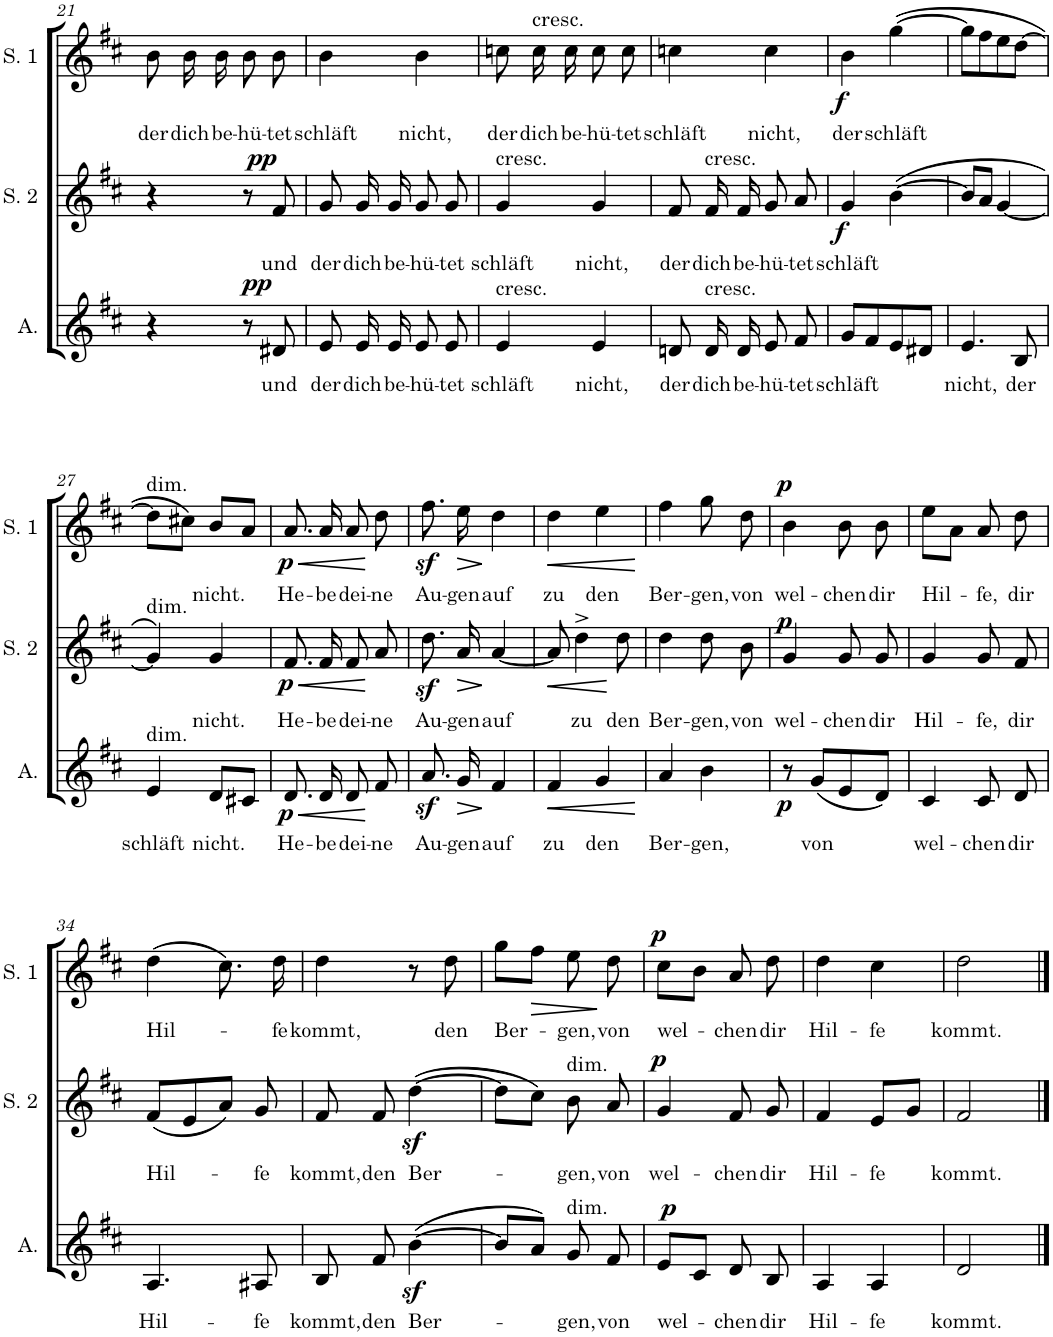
**kern	**text	**dynam	**kern	**text	**dynam	**kern	**text	**dynam
*part3	*part3	*part3	*part2	*part2	*part2	*part1	*part1	*part1
*staff3	*staff3	*staff3	*staff2	*staff2	*staff2	*staff1	*staff1	*staff1
*I"Alt	*	*	*I"Sopran 2	*	*	*I"Sopran 1	*	*
*I'A.	*	*	*I'S. 2	*	*	*I'S. 1	*	*
!!LO:PB:g=z
*clefG2	*	*	*clefG2	*	*	*clefG2	*	*
*k[f#c#]	*	*	*k[f#c#]	*	*	*k[f#c#]	*	*
*D:	*	*	*D:	*	*	*D:	*	*
*M2/4	*	*	*M2/4	*	*	*M2/4	*	*
=21	=21	=21	=21	=21	=21	=21	=21	=21
!	!	!	!	!	!	!	!LO:LY:b	!
4r	.	.	4r	.	.	8b\	der	.
!	!	!	!	!	!	!	!LO:LY:b	!
.	.	.	.	.	.	16b\	dich	.
!	!	!	!	!	!	!	!LO:LY:b	!
.	.	.	.	.	.	16b\	be-	.
!	!	!LO:DY:b	!	!	!LO:DY:b	!	!LO:LY:b	!
8r	.	pp	8r	.	pp	8b\	-hü-	.
!	!LO:LY:b	!	!	!LO:LY:b	!	!	!LO:LY:b	!
8d#X/	und	.	8f#/	und	.	8b\	-tet	.
=22	=22	=22	=22	=22	=22	=22	=22	=22
!	!LO:LY:b	!	!	!LO:LY:b	!	!	!LO:LY:b	!
8e/	der	.	8g/	der	.	4b\	schläft	.
!	!LO:LY:b	!	!	!LO:LY:b	!	!	!	!
16e/	dich	.	16g/	dich	.	.	.	.
!	!LO:LY:b	!	!	!LO:LY:b	!	!	!	!
16e/	be-	.	16g/	be-	.	.	.	.
!	!LO:LY:b	!	!	!LO:LY:b	!	!	!LO:LY:b	!
8e/	-hü-	.	8g/	-hü-	.	4b\	nicht,	.
!	!LO:LY:b	!	!	!LO:LY:b	!	!	!	!
8e/	-tet	.	8g/	-tet	.	.	.	.
=23	=23	=23	=23	=23	=23	=23	=23	=23
!	!	!	!LO:TX:a:t=cresc.	!	!	!	!	!
!LO:TX:a:t=cresc.	!	!	!	!	!	!	!	!
!	!LO:LY:b	!	!	!LO:LY:b	!	!	!LO:LY:b	!
4e/	schläft	.	4g/	schläft	.	8ccn\	der	.
!	!	!	!	!	!	!LO:TX:a:t=cresc.	!	!
!	!	!	!	!	!	!	!LO:LY:b	!
.	.	.	.	.	.	16cc\	dich	.
!	!	!	!	!	!	!	!LO:LY:b	!
.	.	.	.	.	.	16cc\	be-	.
!	!LO:LY:b	!	!	!LO:LY:b	!	!	!LO:LY:b	!
4e/	nicht,	.	4g/	nicht,	.	8cc\	-hü-	.
!	!	!	!	!	!	!	!LO:LY:b	!
.	.	.	.	.	.	8cc\	-tet	.
=24	=24	=24	=24	=24	=24	=24	=24	=24
!	!LO:LY:b	!	!	!LO:LY:b	!	!	!LO:LY:b	!
8dn/	der	.	8f#/	der	.	4ccn\	schläft	.
!	!	!	!LO:TX:a:t=cresc.	!	!	!	!	!
!LO:TX:a:t=cresc.	!	!	!	!	!	!	!	!
!	!LO:LY:b	!	!	!LO:LY:b	!	!	!	!
16d/	dich	.	16f#/	dich	.	.	.	.
!	!LO:LY:b	!	!	!LO:LY:b	!	!	!	!
16d/	be-	.	16f#/	be-	.	.	.	.
!	!LO:LY:b	!	!	!LO:LY:b	!	!	!LO:LY:b	!
8e/	-hü-	.	8g/	-hü-	.	4cc\	nicht,	.
!	!LO:LY:b	!	!	!LO:LY:b	!	!	!	!
8f#/	-tet	.	8a/	-tet	.	.	.	.
=25	=25	=25	=25	=25	=25	=25	=25	=25
!	!LO:LY:b	!	!	!LO:LY:b	!LO:DY:b	!	!LO:LY:b	!LO:DY:b
8g/L	schläft	.	4g/	schläft	f	4b\	der	f
8f#/	.	.	.	.	.	.	.	.
!	!	!	!	!	!	!	!LO:LY:b	!
8e/	.	.	([4b\	.	.	([4gg\	schläft	.
8d#X/J	.	.	.	.	.	.	.	.
=26	=26	=26	=26	=26	=26	=26	=26	=26
!	!LO:LY:b	!	!	!	!	!	!	!
4.e/	nicht,	.	8b/L]	.	.	8gg\L]	.	.
.	.	.	8a/J	.	.	8ff#\	.	.
.	.	.	[4g/	.	.	8ee\	.	.
!	!LO:LY:b	!	!	!	!	!	!	!
8B/	der	.	.	.	.	[8dd\J	.	.
!!LO:LB:g=z
=27	=27	=27	=27	=27	=27	=27	=27	=27
!	!	!	!	!	!	!LO:TX:a:t=dim.	!	!
!	!	!	!LO:TX:a:t=dim.	!	!	!	!	!
!LO:TX:a:t=dim.	!	!	!	!	!	!	!	!
!	!LO:LY:b	!	!	!	!	!	!	!
4e/	schläft	.	4g/])	.	.	8dd\L]	.	.
.	.	.	.	.	.	8cc#X\J)	.	.
!	!LO:LY:b	!	!	!LO:LY:b	!	!	!LO:LY:b	!
8d/L	nicht.	.	4g/	nicht.	.	8b/L	nicht.	.
8c#X/J	.	.	.	.	.	8a/J	.	.
=28	=28	=28	=28	=28	=28	=28	=28	=28
!	!LO:LY:b	!LO:HP:b	!	!LO:LY:b	!LO:HP:b	!	!LO:LY:b	!LO:HP:b
!	!	!LO:DY:n=1:b	!	!	!LO:DY:n=1:b	!	!	!LO:DY:n=1:b
8.d/	He-	< p	8.f#/	He-	< p	8.a/	He-	< p
!	!LO:LY:b	!	!	!LO:LY:b	!	!	!LO:LY:b	!
16d/	-be	.	16f#/	-be	.	16a/	-be	.
!	!LO:LY:b	!	!	!LO:LY:b	!	!	!LO:LY:b	!
8d/	dei-	.	8f#/	dei-	.	8a/	dei-	.
!	!LO:LY:b	!	!	!LO:LY:b	!	!	!LO:LY:b	!
8f#/	-ne	[	8a/	-ne	[	8dd\	-ne	[
=29	=29	=29	=29	=29	=29	=29	=29	=29
!	!LO:LY:b	!	!	!LO:LY:b	!	!	!LO:LY:b	!
8.az</	Au-	.	8.ddz<\	Au-	.	8.ff#z<\	Au-	.
!	!LO:LY:b	!LO:HP:b	!	!LO:LY:b	!LO:HP:b	!	!LO:LY:b	!LO:HP:b
16g/	-gen	>	16a/	-gen	>	16ee\	-gen	>
!	!LO:LY:b	!	!	!LO:LY:b	!	!	!LO:LY:b	!
4f#/	auf	]	[4a/	auf	]	4dd\	auf	]
=30	=30	=30	=30	=30	=30	=30	=30	=30
!	!LO:LY:b	!LO:HP:b	!	!	!LO:HP:b	!	!LO:LY:b	!LO:HP:b
4f#/	zu	<	8a/]	.	<	4dd\	zu	<
!	!	!	!	!LO:LY:b	!	!	!	!
.	.	.	4dd^\	zu	.	.	.	.
!	!LO:LY:b	!	!	!	!	!	!LO:LY:b	!
4g/	den	.	.	.	.	4ee\	den	.
!	!	!	!	!LO:LY:b	!	!	!	!
.	.	.	8dd\	den	[	.	.	.
.	.	[	.	.	.	.	.	[
=31	=31	=31	=31	=31	=31	=31	=31	=31
!	!LO:LY:b	!	!	!LO:LY:b	!	!	!LO:LY:b	!
4a/	Ber-	.	4dd\	Ber-	.	4ff#\	Ber-	.
!	!LO:LY:b	!	!	!LO:LY:b	!	!	!LO:LY:b	!
4b\	-gen,	.	8dd\	-gen,	.	8gg\	-gen,	.
!	!	!	!	!LO:LY:b	!	!	!LO:LY:b	!
.	.	.	8b\	von	.	8dd\	von	.
=32	=32	=32	=32	=32	=32	=32	=32	=32
!	!	!LO:DY:b	!	!LO:LY:b	!LO:DY:b	!	!LO:LY:b	!LO:DY:b
8r	.	p	4g/	wel-	p	4b\	wel-	p
!	!LO:LY:b	!	!	!	!	!	!	!
(8g/L	von	.	.	.	.	.	.	.
!	!	!	!	!LO:LY:b	!	!	!LO:LY:b	!
8e/	.	.	8g/	-chen	.	8b\	-chen	.
!	!	!	!	!LO:LY:b	!	!	!LO:LY:b	!
8d/J)	.	.	8g/	dir	.	8b\	dir	.
=33	=33	=33	=33	=33	=33	=33	=33	=33
!	!LO:LY:b	!	!	!LO:LY:b	!	!	!LO:LY:b	!
4c#/	wel-	.	4g/	Hil-	.	8ee\L	Hil-	.
.	.	.	.	.	.	8a\J	.	.
!	!LO:LY:b	!	!	!LO:LY:b	!	!	!LO:LY:b	!
8c#/	-chen	.	8g/	-fe,	.	8a/	-fe,	.
!	!LO:LY:b	!	!	!LO:LY:b	!	!	!LO:LY:b	!
8d/	dir	.	8f#/	dir	.	8dd\	dir	.
!!LO:LB:g=z
=34	=34	=34	=34	=34	=34	=34	=34	=34
!	!LO:LY:b	!	!	!LO:LY:b	!	!	!LO:LY:b	!
4.A/	Hil-	.	(8f#/L	Hil-	.	(4dd\	Hil-	.
.	.	.	8e/	.	.	.	.	.
.	.	.	8a/J)	.	.	8.cc#\)	.	.
!	!LO:LY:b	!	!	!LO:LY:b	!	!	!	!
8A#X/	-fe	.	8g/	-fe	.	.	.	.
!	!	!	!	!	!	!	!LO:LY:b	!
.	.	.	.	.	.	16dd\	-fe	.
=35	=35	=35	=35	=35	=35	=35	=35	=35
!	!LO:LY:b	!	!	!LO:LY:b	!	!	!LO:LY:b	!
8B/	kommt,	.	8f#/	kommt,	.	4dd\	kommt,	.
!	!LO:LY:b	!	!	!LO:LY:b	!	!	!	!
8f#/	den	.	8f#/	den	.	.	.	.
!	!LO:LY:b	!	!	!LO:LY:b	!	!	!	!
([4bz<\	Ber-	.	([4ddz<\	Ber-	.	8r	.	.
!	!	!	!	!	!	!	!LO:LY:b	!
.	.	.	.	.	.	8dd\	den	.
=36	=36	=36	=36	=36	=36	=36	=36	=36
!	!	!	!	!	!	!	!LO:LY:b	!
8b/L]	.	.	8dd\L]	.	.	8gg\L	Ber-	.
!	!	!	!	!	!	!	!	!LO:HP:b
8a/J)	.	.	8cc#\J)	.	.	8ff#\J	.	>
!	!	!	!LO:TX:a:t=dim.	!	!	!	!	!
!LO:TX:a:t=dim.	!	!	!	!	!	!	!	!
!	!LO:LY:b	!	!	!LO:LY:b	!	!	!LO:LY:b	!
8g/	-gen,	.	8b\	-gen,	.	8ee\	-gen,	.
!	!LO:LY:b	!	!	!LO:LY:b	!	!	!LO:LY:b	!
8f#/	von	.	8a/	von	.	8dd\	von	]
=37	=37	=37	=37	=37	=37	=37	=37	=37
!	!LO:LY:b	!LO:DY:b	!	!LO:LY:b	!LO:DY:b	!	!LO:LY:b	!LO:DY:b
8e/L	wel-	p	4g/	wel-	p	8cc#\L	wel-	p
8c#/J	.	.	.	.	.	8b\J	.	.
!	!LO:LY:b	!	!	!LO:LY:b	!	!	!LO:LY:b	!
8d/	-chen	.	8f#/	-chen	.	8a/	-chen	.
!	!LO:LY:b	!	!	!LO:LY:b	!	!	!LO:LY:b	!
8B/	dir	.	8g/	dir	.	8dd\	dir	.
=38	=38	=38	=38	=38	=38	=38	=38	=38
!	!LO:LY:b	!	!	!LO:LY:b	!	!	!LO:LY:b	!
4A/	Hil-	.	4f#/	Hil-	.	4dd\	Hil-	.
!	!LO:LY:b	!	!	!LO:LY:b	!	!	!LO:LY:b	!
4A/	-fe	.	8e/L	-fe	.	4cc#\	-fe	.
.	.	.	8g/J	.	.	.	.	.
=39	=39	=39	=39	=39	=39	=39	=39	=39
!	!LO:LY:b	!	!	!LO:LY:b	!	!	!LO:LY:b	!
2d/	kommt.	.	2f#/	kommt.	.	2dd\	kommt.	.
==	==	==	==	==	==	==	==	==
*-	*-	*-	*-	*-	*-	*-	*-	*-
